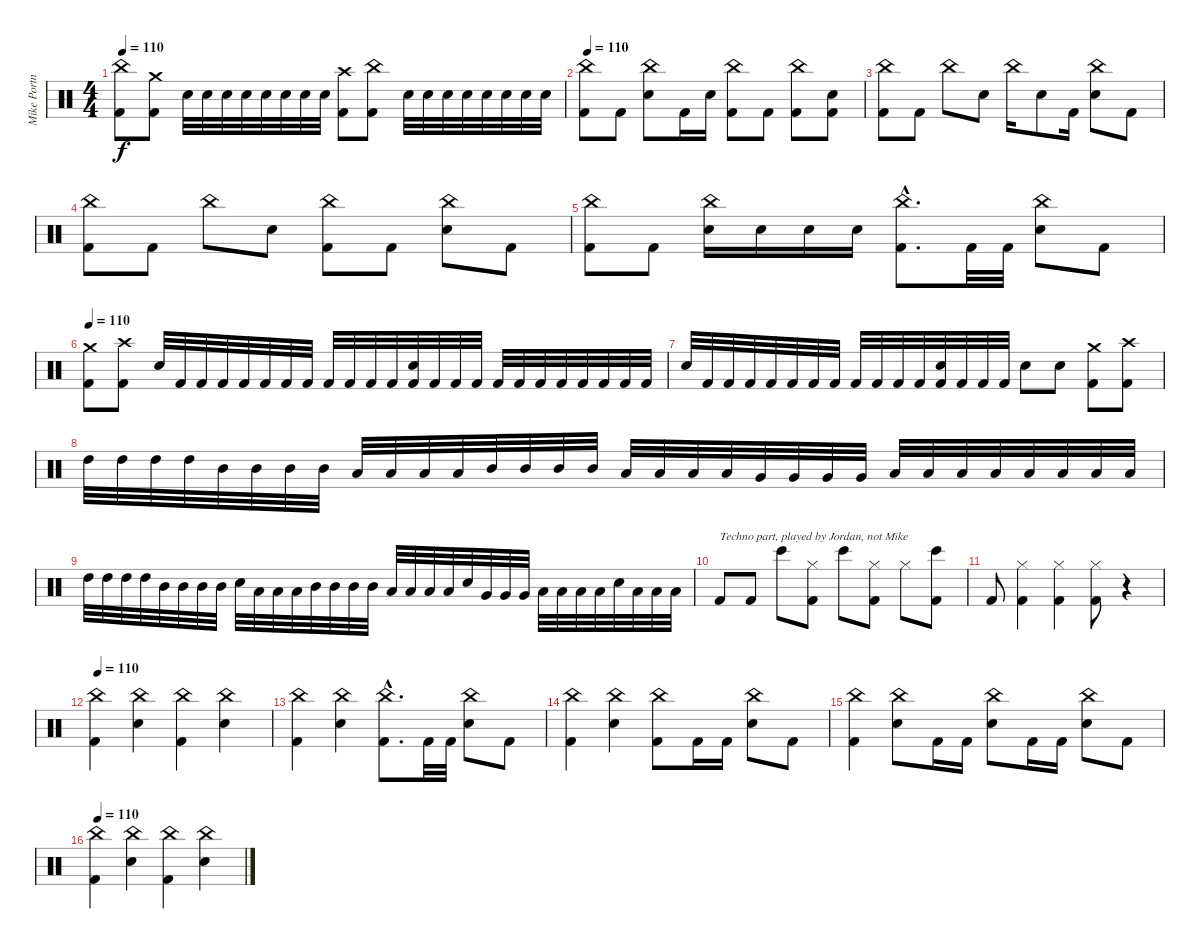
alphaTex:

\track ("Mike Portnoy" "Mike Portn") {instrument percussion}
\staff {score}
\articulation defaults
\ts (4 4)
\tempo 110
\clef neutral
\ks c
("China (hit)" "Kick (hit) 2").8{dy f} ("Crash medium (hit)" "Kick (hit) 2").8 "Snare (hit) 2".32 "Snare (hit) 2".32 "Snare (hit) 2".32 "Snare (hit) 2".32 "Snare (hit) 2".32 "Snare (hit) 2".32 "Snare (hit) 2".32 "Snare (hit) 2".32 ("Crash high (hit)" "Kick (hit) 2").8 ("China (hit)" "Kick (hit) 2").8 "Snare (hit) 2".32 "Snare (hit) 2".32 "Snare (hit) 2".32 "Snare (hit) 2".32 "Snare (hit) 2".32 "Snare (hit) 2".32 "Snare (hit) 2".32 "Snare (hit) 2".32 |
\tempo 110
("China (hit)" "Kick (hit) 2").8 "Kick (hit) 2".8 ("China (hit)" "Snare (hit) 2").8 "Kick (hit) 2".16 "Snare (hit) 2".16 ("China (hit)" "Kick (hit) 2").8 "Kick (hit) 2".8 ("China (hit)" "Kick (hit) 2").8 ("Snare (hit) 2" "Kick (hit) 2").8 |
("China (hit)" "Kick (hit) 2").8 "Kick (hit) 2".8 "China (hit)".8 "Snare (hit) 2".8 "China (hit)".16 "Snare (hit) 2".8 "Kick (hit) 2".16 ("China (hit)" "Snare (hit) 2").8 "Kick (hit) 2".8 |
("China (hit)" "Kick (hit) 2").8 "Kick (hit) 2".8 "China (hit)".8 "Snare (hit) 2".8 ("China (hit)" "Kick (hit) 2").8 "Kick (hit) 2".8 ("China (hit)" "Snare (hit) 2").8 "Kick (hit) 2".8 |
("China (hit)" "Kick (hit) 2").8 "Kick (hit) 2".8 ("China (hit)" "Snare (hit) 2").16 "Snare (hit) 2".16 "Snare (hit) 2".16 "Snare (hit) 2".16 ("China (hit)"{hac} "Kick (hit) 2"{hac}).8{d} "Kick (hit) 2".32 "Kick (hit) 2".32 ("China (hit)" "Snare (hit) 2").8 "Kick (hit) 2".8 |
\tempo 110
("Crash medium (hit)" "Kick (hit) 2").8 ("Crash high (hit)" "Kick (hit) 2").8 "Snare (hit) 2".32 "Kick (hit) 2".32 "Kick (hit) 2".32 "Kick (hit) 2".32 "Kick (hit) 2".32 "Kick (hit) 2".32 "Kick (hit) 2".32 "Kick (hit) 2".32 "Kick (hit) 2".32 "Kick (hit) 2".32 "Kick (hit) 2".32 "Kick (hit) 2".32 ("Snare (hit) 2" "Kick (hit) 2").32 "Kick (hit) 2".32 "Kick (hit) 2".32 "Kick (hit) 2".32 "Kick (hit) 2".32 "Kick (hit) 2".32 "Kick (hit) 2".32 "Kick (hit) 2".32 "Kick (hit) 2".32 "Kick (hit) 2".32 "Kick (hit) 2".32 "Kick (hit) 2".32 |
"Snare (hit) 2".32 "Kick (hit) 2".32 "Kick (hit) 2".32 "Kick (hit) 2".32 "Kick (hit) 2".32 "Kick (hit) 2".32 "Kick (hit) 2".32 "Kick (hit) 2".32 "Kick (hit) 2".32 "Kick (hit) 2".32 "Kick (hit) 2".32 "Kick (hit) 2".32 ("Snare (hit) 2" "Kick (hit) 2").32 "Kick (hit) 2".32 "Kick (hit) 2".32 "Kick (hit) 2".32 "Snare (hit) 2".8 "Snare (hit) 2".8 ("Crash medium (hit)" "Kick (hit) 2").8 ("Crash high (hit)" "Kick (hit) 2").8 |
"High Tom (hit)".32 "High Tom (hit)".32 "High Tom (hit)".32 "High Tom (hit)".32 "Mid Tom (hit)".32 "Mid Tom (hit)".32 "Mid Tom (hit)".32 "Mid Tom (hit)".32 "Low Tom (hit)".32 "Low Tom (hit)".32 "Low Tom (hit)".32 "Low Tom (hit)".32 "Mid Tom (hit)".32 "Mid Tom (hit)".32 "Mid Tom (hit)".32 "Mid Tom (hit)".32 "Low Tom (hit)".32 "Low Tom (hit)".32 "Low Tom (hit)".32 "Low Tom (hit)".32 "Very Low Tom (hit)".32 "Very Low Tom (hit)".32 "Very Low Tom (hit)".32 "Very Low Tom (hit)".32 "Low Tom (hit)".32 "Low Tom (hit)".32 "Low Tom (hit)".32 "Low Floor Tom (hit)".32 "Low Floor Tom (hit)".32 "Low Floor Tom (hit)".32 "Low Floor Tom (hit)".32 "Low Floor Tom (hit)".32 |
"High Tom (hit)".32 "High Tom (hit)".32 "High Tom (hit)".32 "High Tom (hit)".32 "Mid Tom (hit)".32 "Mid Tom (hit)".32 "Mid Tom (hit)".32 "Mid Tom (hit)".32 "Snare (hit) 2".32 "Low Tom (hit)".32 "Low Tom (hit)".32 "Low Tom (hit)".32 "Mid Tom (hit)".32 "Mid Tom (hit)".32 "Mid Tom (hit)".32 "Mid Tom (hit)".32 "Low Tom (hit)".32 "Low Tom (hit)".32 "Low Tom (hit)".32 "Low Tom (hit)".32 "Snare (hit) 2".32 "Very Low Tom (hit)".32 "Very Low Tom (hit)".32 "Very Low Tom (hit)".32 "Low Tom (hit)".32 "Low Tom (hit)".32 "Low Tom (hit)".32 "Low Tom (hit)".32 "Snare (hit) 2".32 "Low Floor Tom (hit)".32 "Low Floor Tom (hit)".32 "Low Floor Tom (hit)".32 |
"Kick (hit) 2".8{txt "Techno part, played by Jordan, not Mike"} "Kick (hit) 2".8 "Bongo High (hit)".8 ("Hi-Hat (closed)" "Kick (hit) 2").8 "Bongo High (hit)".8 ("Hi-Hat (closed)" "Kick (hit) 2").8 "Hi-Hat (closed)".8 ("Bongo High (hit)" "Kick (hit) 2").8 |
"Kick (hit) 2".8 ("Hi-Hat (closed)" "Kick (hit) 2").4 ("Hi-Hat (closed)" "Kick (hit) 2").4 ("Hi-Hat (closed)" "Kick (hit) 2").8 r.4 |
\tempo 110
("China (hit)" "Kick (hit) 2").4 ("China (hit)" "Snare (hit) 2").4 ("China (hit)" "Kick (hit) 2").4 ("China (hit)" "Snare (hit) 2").4 |
("China (hit)" "Kick (hit) 2").4 ("China (hit)" "Snare (hit) 2").4 ("China (hit)"{hac} "Kick (hit) 2"{hac}).8{d} "Kick (hit) 2".32 "Kick (hit) 2".32 ("China (hit)" "Snare (hit) 2").8 "Kick (hit) 2".8 |
("China (hit)" "Kick (hit) 2").4 ("China (hit)" "Snare (hit) 2").4 ("China (hit)" "Kick (hit) 2").8 "Kick (hit) 2".16 "Kick (hit) 2".16 ("China (hit)" "Snare (hit) 2").8 "Kick (hit) 2".8 |
("China (hit)" "Kick (hit) 2").4 ("China (hit)" "Snare (hit) 2").8 "Kick (hit) 2".16 "Kick (hit) 2".16 ("China (hit)" "Snare (hit) 2").8 "Kick (hit) 2".16 "Kick (hit) 2".16 ("China (hit)" "Snare (hit) 2").8 "Kick (hit) 2".8 |
\tempo 110
("China (hit)" "Kick (hit) 2").4 ("China (hit)" "Snare (hit) 2").4 ("China (hit)" "Kick (hit) 2").4 ("China (hit)" "Snare (hit) 2").4
